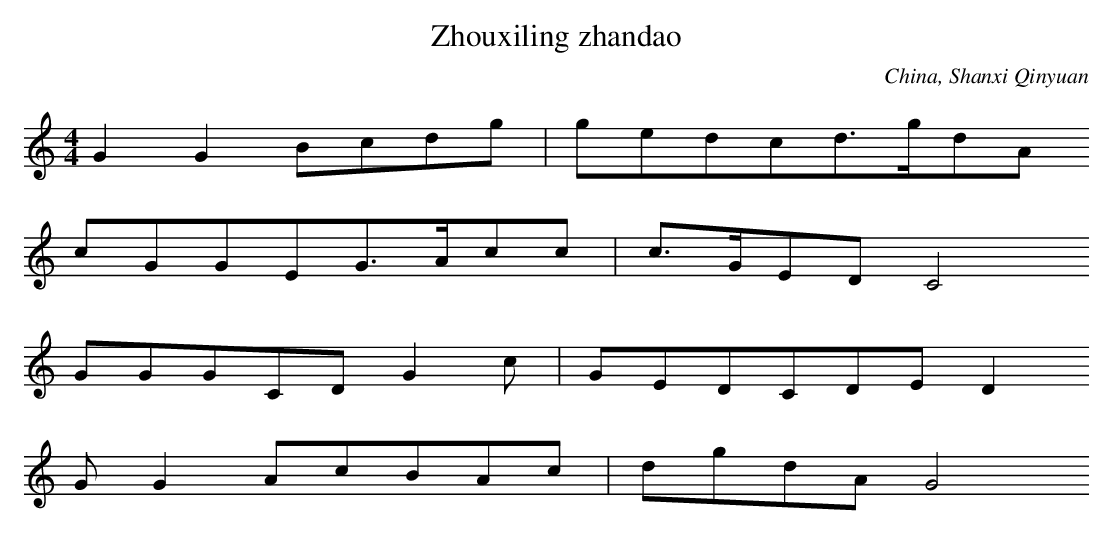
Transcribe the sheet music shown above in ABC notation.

X:1
T: Zhouxiling zhandao
O: China, Shanxi Qinyuan
M: 4/4
L: 1/16
K: C
G4G4B2c2d2g2 | g2e2d2c2d3gd2A2
c2G2G2E2G3Ac2c2 | c3GE2D2C8
G2G2G2C2D2G4c2 | G2E2D2C2D2E2D4
G2G4A2c2B2A2c2 | d2g2d2A2G8
